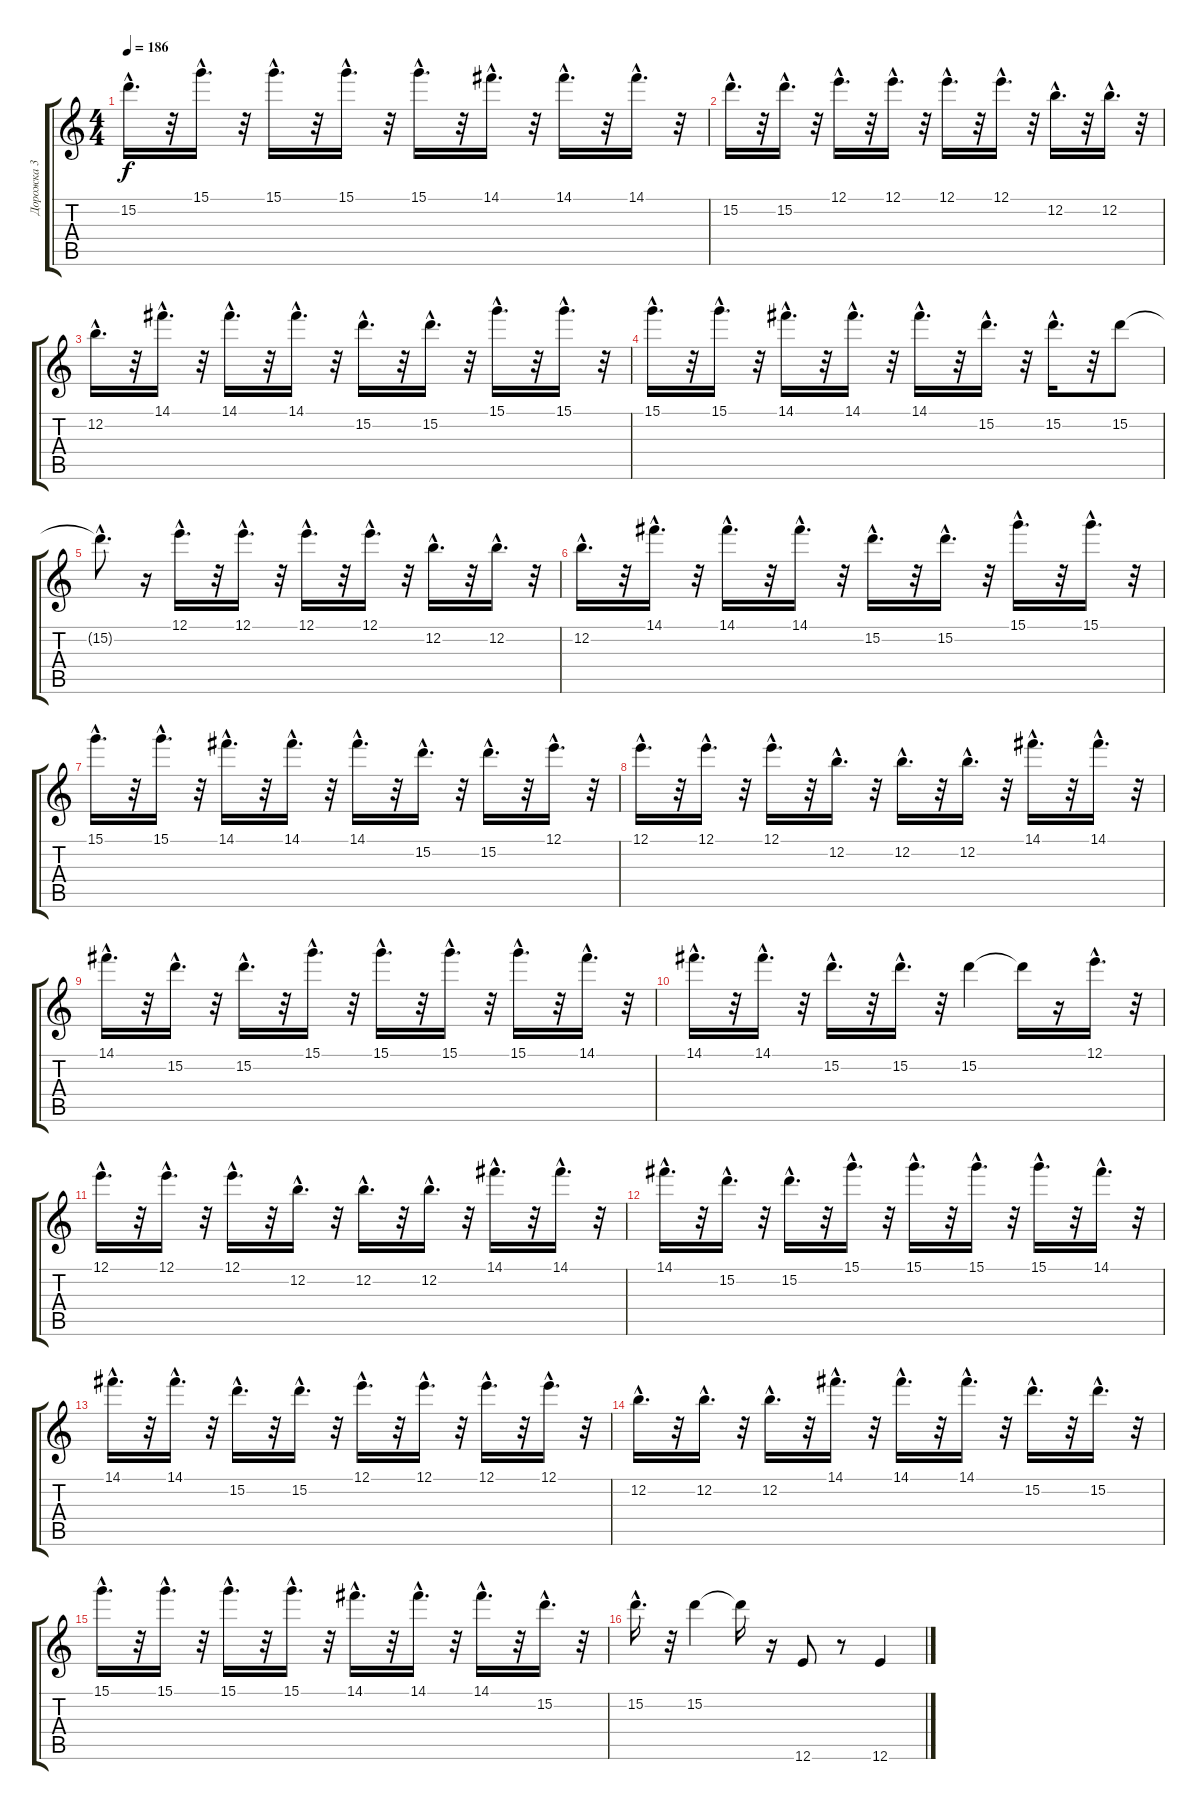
\track ("Дорожка 3" "Дорожка 3") {instrument overdrivenguitar}
\staff {score tabs}
\tuning (E4 B3 G3 D3 A2 E2) {hide}
\ts (4 4)
\tempo 186
\clef g2
\ks c
15.2{hac}.16{d dy f} r.32 15.1{hac}.16{d} r.32 15.1{hac}.16{d} r.32 15.1{hac}.16{d} r.32 15.1{hac}.16{d} r.32 14.1{hac}.16{d} r.32 14.1{hac}.16{d} r.32 14.1{hac}.16{d} r.32 |
15.2{hac}.16{d} r.32 15.2{hac}.16{d} r.32 12.1{hac}.16{d} r.32 12.1{hac}.16{d} r.32 12.1{hac}.16{d} r.32 12.1{hac}.16{d} r.32 12.2{hac}.16{d} r.32 12.2{hac}.16{d} r.32 |
12.2{hac}.16{d} r.32 14.1{hac}.16{d} r.32 14.1{hac}.16{d} r.32 14.1{hac}.16{d} r.32 15.2{hac}.16{d} r.32 15.2{hac}.16{d} r.32 15.1{hac}.16{d} r.32 15.1{hac}.16{d} r.32 |
15.1{hac}.16{d} r.32 15.1{hac}.16{d} r.32 14.1{hac}.16{d} r.32 14.1{hac}.16{d} r.32 14.1{hac}.16{d} r.32 15.2{hac}.16{d} r.32 15.2{hac}.16{d} r.32 15.2.8 |
15.2{hac t}.8{d} r.16 12.1{hac}.16{d} r.32 12.1{hac}.16{d} r.32 12.1{hac}.16{d} r.32 12.1{hac}.16{d} r.32 12.2{hac}.16{d} r.32 12.2{hac}.16{d} r.32 |
12.2{hac}.16{d} r.32 14.1{hac}.16{d} r.32 14.1{hac}.16{d} r.32 14.1{hac}.16{d} r.32 15.2{hac}.16{d} r.32 15.2{hac}.16{d} r.32 15.1{hac}.16{d} r.32 15.1{hac}.16{d} r.32 |
15.1{hac}.16{d} r.32 15.1{hac}.16{d} r.32 14.1{hac}.16{d} r.32 14.1{hac}.16{d} r.32 14.1{hac}.16{d} r.32 15.2{hac}.16{d} r.32 15.2{hac}.16{d} r.32 12.1{hac}.16{d} r.32 |
12.1{hac}.16{d} r.32 12.1{hac}.16{d} r.32 12.1{hac}.16{d} r.32 12.2{hac}.16{d} r.32 12.2{hac}.16{d} r.32 12.2{hac}.16{d} r.32 14.1{hac}.16{d} r.32 14.1{hac}.16{d} r.32 |
14.1{hac}.16{d} r.32 15.2{hac}.16{d} r.32 15.2{hac}.16{d} r.32 15.1{hac}.16{d} r.32 15.1{hac}.16{d} r.32 15.1{hac}.16{d} r.32 15.1{hac}.16{d} r.32 14.1{hac}.16{d} r.32 |
14.1{hac}.16{d} r.32 14.1{hac}.16{d} r.32 15.2{hac}.16{d} r.32 15.2{hac}.16{d} r.32 15.2.4 15.2{t}.16 r.16 12.1{hac}.16{d} r.32 |
12.1{hac}.16{d} r.32 12.1{hac}.16{d} r.32 12.1{hac}.16{d} r.32 12.2{hac}.16{d} r.32 12.2{hac}.16{d} r.32 12.2{hac}.16{d} r.32 14.1{hac}.16{d} r.32 14.1{hac}.16{d} r.32 |
14.1{hac}.16{d} r.32 15.2{hac}.16{d} r.32 15.2{hac}.16{d} r.32 15.1{hac}.16{d} r.32 15.1{hac}.16{d} r.32 15.1{hac}.16{d} r.32 15.1{hac}.16{d} r.32 14.1{hac}.16{d} r.32 |
14.1{hac}.16{d} r.32 14.1{hac}.16{d} r.32 15.2{hac}.16{d} r.32 15.2{hac}.16{d} r.32 12.1{hac}.16{d} r.32 12.1{hac}.16{d} r.32 12.1{hac}.16{d} r.32 12.1{hac}.16{d} r.32 |
12.2{hac}.16{d} r.32 12.2{hac}.16{d} r.32 12.2{hac}.16{d} r.32 14.1{hac}.16{d} r.32 14.1{hac}.16{d} r.32 14.1{hac}.16{d} r.32 15.2{hac}.16{d} r.32 15.2{hac}.16{d} r.32 |
15.1{hac}.16{d} r.32 15.1{hac}.16{d} r.32 15.1{hac}.16{d} r.32 15.1{hac}.16{d} r.32 14.1{hac}.16{d} r.32 14.1{hac}.16{d} r.32 14.1{hac}.16{d} r.32 15.2{hac}.16{d} r.32 |
15.2{hac}.16{d} r.32 15.2.4 15.2{t}.16 r.16 12.6.8 r.8 12.6.4
